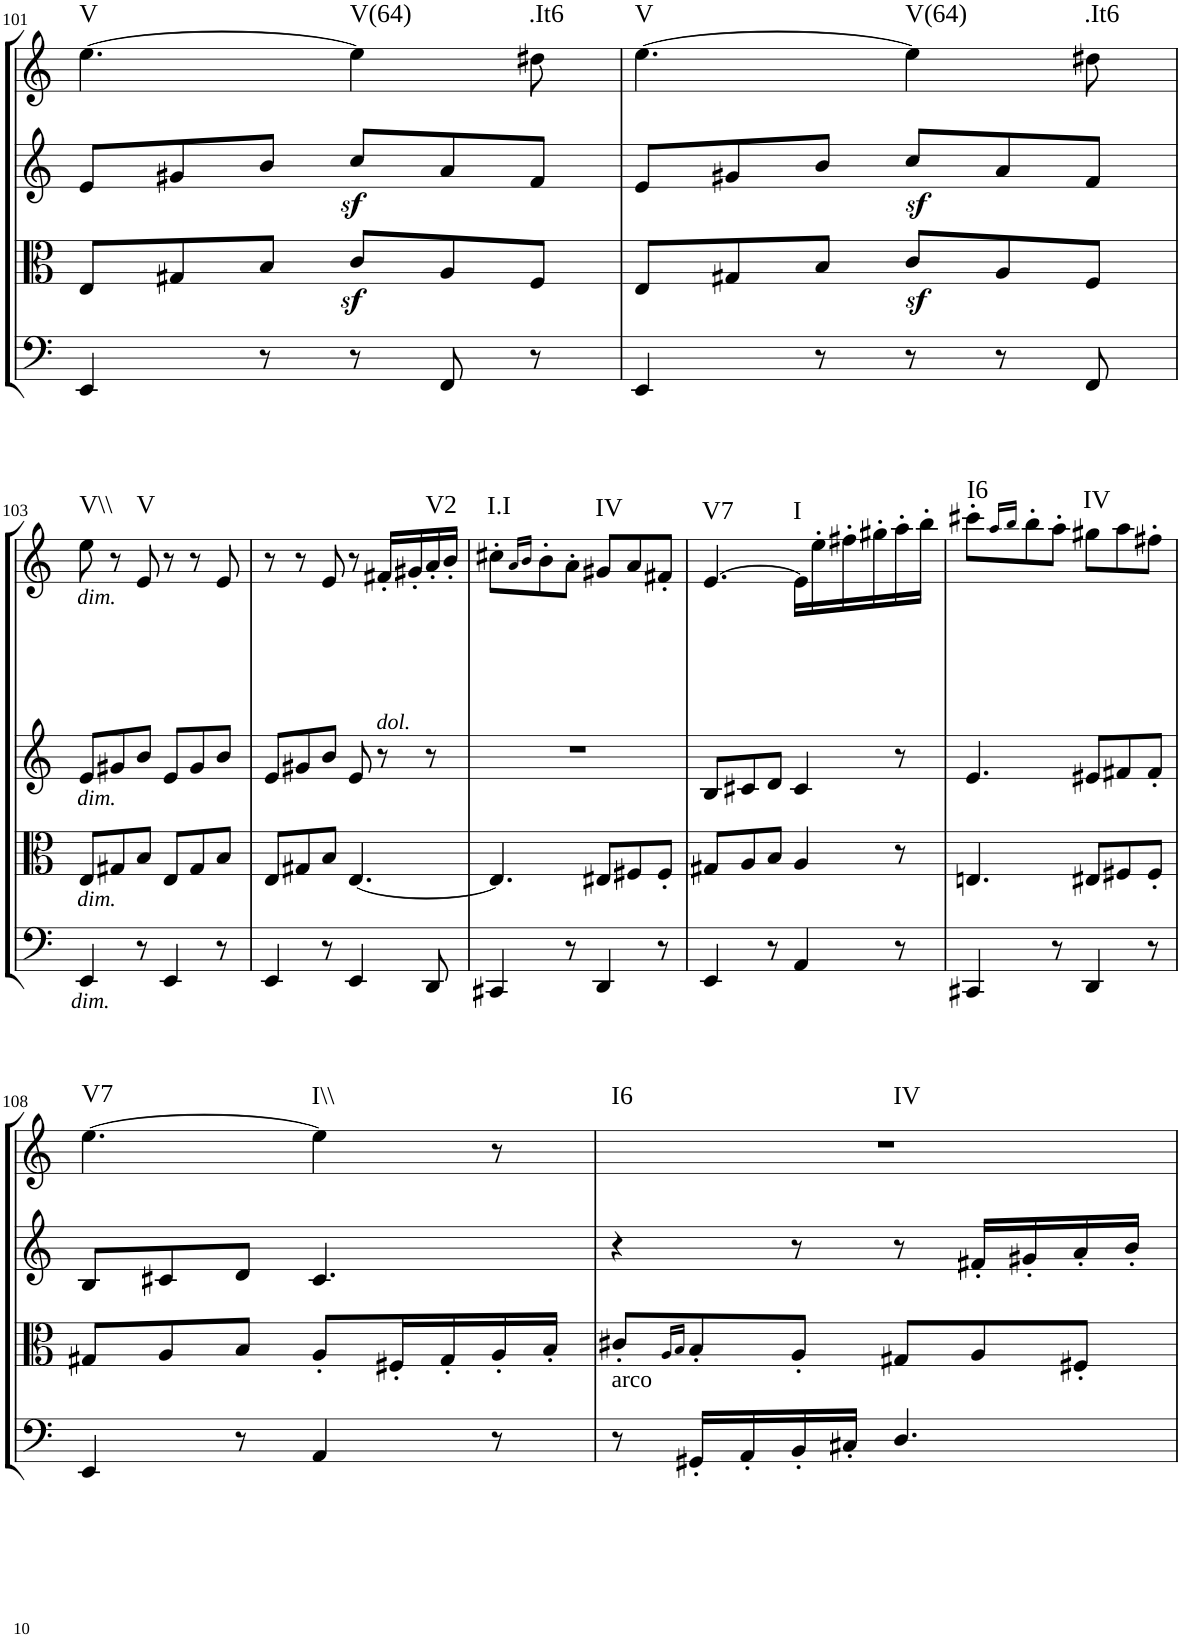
**kern	**kern	**kern	**kern	**harte
*part4	*part3	*part2	*part1	*part1
*staff4	*staff3	*staff2	*staff1	*
*I"Cello	*I"Viola	*I"2nd Violin	*I"1st Violin	*
*	*I'Vla	*I'Vln	*I'Vln	*
!!LO:PB:g=z
*clefF4	*clefC3	*clefG2	*clefG2	*
*k[]	*k[]	*k[]	*k[]	*
*M6/8	*M6/8	*M6/8	*M6/8	*
=101	=101	=101	=101	=101
!	!	!	!	!LO:H:kt=V
4EE/	8E/L	8e/L	[4.ee\	N
.	8G#X/	8g#X/	.	.
8r	8B/J	8b/J	.	.
!	!	!	!	!LO:H:kt=V(64)
8r	8cz</L	8ccz</L	4ee\]	N
8FF/	8A/	8a/	.	.
!	!	!	!	!LO:H:kt=.It6
8r	8F/J	8f/J	8dd#X\	N
=102	=102	=102	=102	=102
!	!	!	!	!LO:H:kt=V
4EE/	8E/L	8e/L	[4.ee\	N
.	8G#X/	8g#X/	.	.
8r	8B/J	8b/J	.	.
!	!	!	!	!LO:H:kt=V(64)
8r	8cz</L	8ccz</L	4ee\]	N
8r	8A/	8a/	.	.
!	!	!	!	!LO:H:kt=.It6
8FF/	8F/J	8f/J	8dd#X\	N
!!LO:LB:g=z
=103	=103	=103	=103	=103
!	!	!	!LO:TX:b:i:t=dim.	!
!	!	!LO:TX:b:i:t=dim.	!	!
!	!LO:TX:b:i:t=dim.	!	!	!
!LO:TX:b:i:t=dim.	!	!	!	!LO:H:kt=V\\
4EE/	8E/L	8e/L	8ee\	N
.	8G#X/	8g#X/	8r	.
!	!	!	!	!LO:H:kt=V
8r	8B/J	8b/J	8e/	N
4EE/	8E/L	8e/L	8r	.
.	8G#/	8g#/	8r	.
8r	8B/J	8b/J	8e/	.
=104	=104	=104	=104	=104
4EE/	8E/L	8e/L	8r	.
.	8G#X/	8g#X/	8r	.
8r	8B/J	8b/J	8e/	.
4EE/	[4.E/	8e/	8r	.
!	!	!	!LO:TX:b:i:t=dol.	!
.	.	8r	16f#X'/LL	.
.	.	.	16g#X'/	.
!	!	!	!	!LO:H:kt=V2
8DD/	.	8r	16a'/	N
.	.	.	16b'/JJ	.
=105	=105	=105	=105	=105
!	!	!	!	!LO:H:kt=I.I
4CC#X/	4.E/]	2.r	8cc#X'\L	N
.	.	.	16qa/LL	.
.	.	.	16qb/JJ	.
.	.	.	8b'\	.
8r	.	.	8a'\J	.
!	!	!	!	!LO:H:kt=IV
4DD/	8E#X/L	.	8g#X/L	N
.	8F#X/	.	8a/	.
8r	8F#'/J	.	8f#X'/J	.
=106	=106	=106	=106	=106
!	!	!	!	!LO:H:kt=V7
4EE/	8G#X/L	8B/L	[4.e/	N
.	8A/	8c#X/	.	.
8r	8B/J	8d/J	.	.
!	!	!	!	!LO:H:kt=I
4AA/	4A/	4c#/	16e\LL]	N
.	.	.	16ee'\	.
.	.	.	16ff#X'\	.
.	.	.	16gg#X'\	.
8r	8r	8r	16aa'\	.
.	.	.	16bb'\JJ	.
=107	=107	=107	=107	=107
!	!	!	!	!LO:H:kt=I6
4CC#X/	4.En/	4.e/	8ccc#X'\L	N
.	.	.	16qaa/LL	.
.	.	.	16qbb/JJ	.
.	.	.	8bb'\	.
8r	.	.	8aa'\J	.
!	!	!	!	!LO:H:kt=IV
4DD/	8E#X/L	8e#X/L	8gg#X\L	N
.	8F#X/	8f#X/	8aa\	.
8r	8F#'/J	8f#'/J	8ff#X'\J	.
!!LO:LB:g=z
=108	=108	=108	=108	=108
!	!	!	!	!LO:H:kt=V7
4EE/	8G#X/L	8B/L	[4.ee\	N
.	8A/	8c#X/	.	.
8r	8B/J	8d/J	.	.
!	!	!	!	!LO:H:kt=I\\
4AA/	8A'/L	4.c#/	4ee\]	N
.	16F#X'/L	.	.	.
.	16G#'/	.	.	.
8r	16A'/	.	8r	.
.	16B'/JJ	.	.	.
=109	=109	=109	=109	=109
!LO:TX:a:t=arco	!	!	!	!LO:H:n=1:kt=I6
!	!	!	!	!LO:H:n=2:kt=IV
8r	8c#X'/L	4r	2.r	N N
.	16qA/LL	.	.	.
.	16qB/JJ	.	.	.
16GG#X'/LL	8B'/	.	.	.
16AA'/	.	.	.	.
16BB'/	8A'/J	8r	.	.
16C#X'/JJ	.	.	.	.
4.D/	8G#X/L	8r	.	.
.	8A/	16f#X'/LL	.	.
.	.	16g#X'/	.	.
.	8F#X'/J	16a'/	.	.
.	.	16b'/JJ	.	.
=	=	=	=	=
*-	*-	*-	*-	*-
